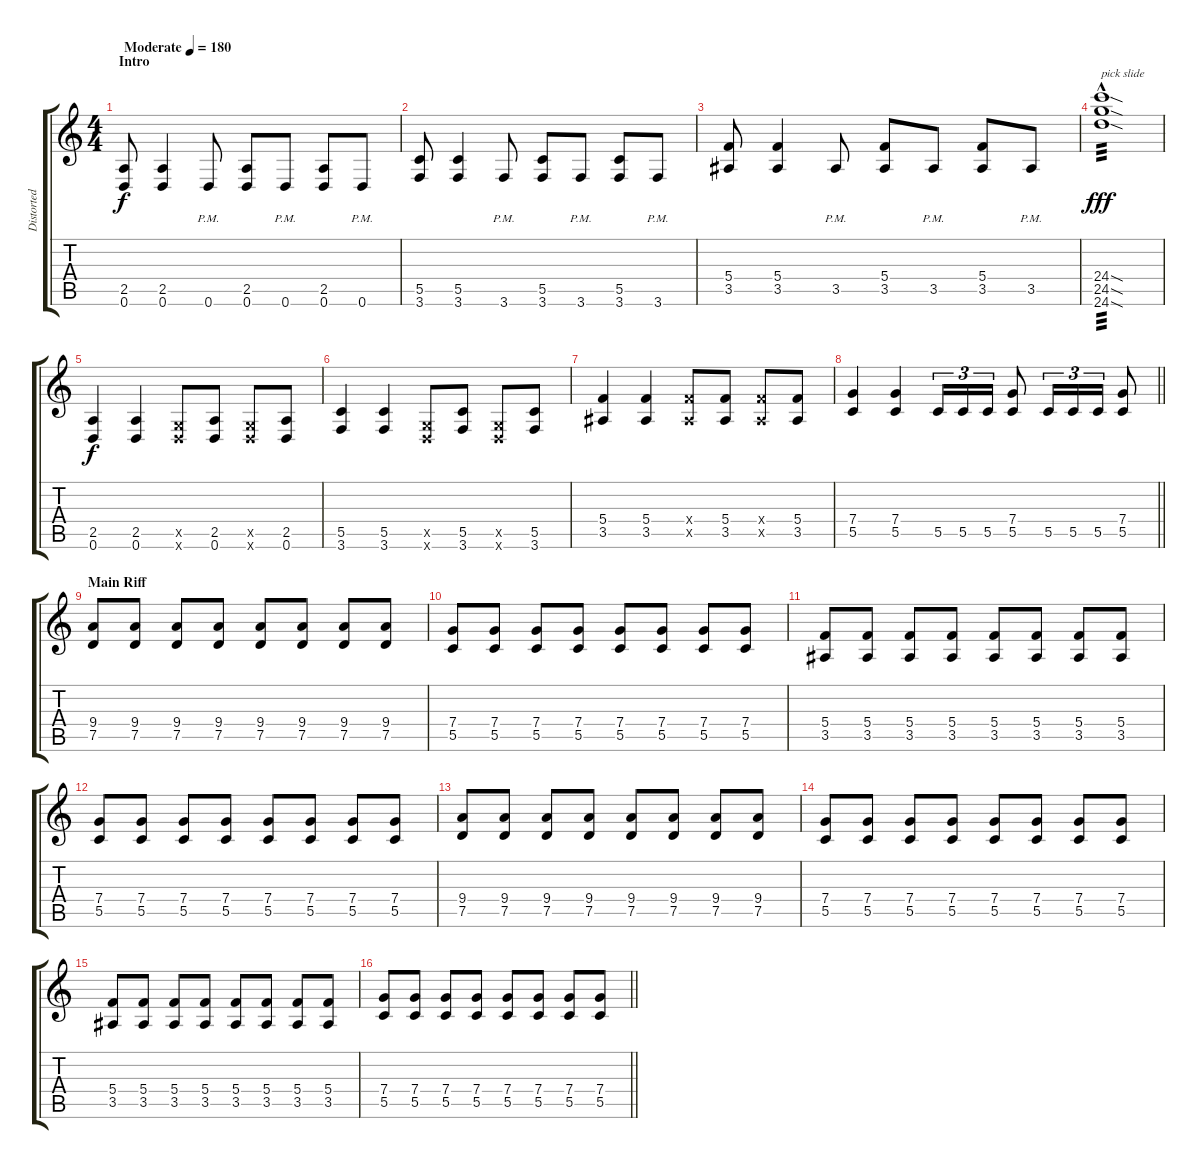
\track ("Distorted I" "Distorted ") {instrument distortionguitar}
\staff {score tabs}
\tuning (D4 A3 F3 C3 G2 D2) {hide}
\ts (4 4)
\section ("" "Intro")
\tempo (180 "Moderate")
\clef g2
\ks c
(2.5 0.6).8{dy f instrument distortionguitar} (2.5 0.6).4 0.6{pm}.8 (2.5 0.6).8 0.6{pm}.8 (2.5 0.6).8 0.6{pm}.8 |
(5.5 3.6).8 (5.5 3.6).4 3.6{pm}.8 (5.5 3.6).8 3.6{pm}.8 (5.5 3.6).8 3.6{pm}.8 |
(5.4 3.5).8 (5.4 3.5).4 3.5{pm}.8 (5.4 3.5).8 3.5{pm}.8 (5.4 3.5).8 3.5{pm}.8 |
(24.4{sod hac} 24.5{sod hac} 24.6{sod hac}).1{txt "pick slide" tp 3 dy fff volume 16 instrument guitarfretnoise} |
(2.5 0.6).4{dy f volume 13 instrument distortionguitar} (2.5 0.6).4 (0.5{x} 0.6{x}).8 (2.5 0.6).8 (0.5{x} 0.6{x}).8 (2.5 0.6).8 |
(5.5 3.6).4 (5.5 3.6).4 (0.5{x} 0.6{x}).8 (5.5 3.6).8 (0.5{x} 0.6{x}).8 (5.5 3.6).8 |
(5.4 3.5).4 (5.4 3.5).4 (5.4{x} 3.5{x}).8 (5.4 3.5).8 (5.4{x} 3.5{x}).8 (5.4 3.5).8 |
\barLineRight lightlight
(7.4 5.5).4 (7.4 5.5).4 5.5.16{tu (3 2)} 5.5.16{tu (3 2)} 5.5.16{tu (3 2)} (7.4 5.5).8 5.5.16{tu (3 2)} 5.5.16{tu (3 2)} 5.5.16{tu (3 2)} (7.4 5.5).8 |
\section ("" "Main Riff")
(9.4 7.5).8 (9.4 7.5).8 (9.4 7.5).8 (9.4 7.5).8 (9.4 7.5).8 (9.4 7.5).8 (9.4 7.5).8 (9.4 7.5).8 |
(7.4 5.5).8 (7.4 5.5).8 (7.4 5.5).8 (7.4 5.5).8 (7.4 5.5).8 (7.4 5.5).8 (7.4 5.5).8 (7.4 5.5).8 |
(5.4 3.5).8 (5.4 3.5).8 (5.4 3.5).8 (5.4 3.5).8 (5.4 3.5).8 (5.4 3.5).8 (5.4 3.5).8 (5.4 3.5).8 |
(7.4 5.5).8 (7.4 5.5).8 (7.4 5.5).8 (7.4 5.5).8 (7.4 5.5).8 (7.4 5.5).8 (7.4 5.5).8 (7.4 5.5).8 |
(9.4 7.5).8 (9.4 7.5).8 (9.4 7.5).8 (9.4 7.5).8 (9.4 7.5).8 (9.4 7.5).8 (9.4 7.5).8 (9.4 7.5).8 |
(7.4 5.5).8 (7.4 5.5).8 (7.4 5.5).8 (7.4 5.5).8 (7.4 5.5).8 (7.4 5.5).8 (7.4 5.5).8 (7.4 5.5).8 |
(5.4 3.5).8 (5.4 3.5).8 (5.4 3.5).8 (5.4 3.5).8 (5.4 3.5).8 (5.4 3.5).8 (5.4 3.5).8 (5.4 3.5).8 |
\barLineRight lightlight
(7.4 5.5).8 (7.4 5.5).8 (7.4 5.5).8 (7.4 5.5).8 (7.4 5.5).8 (7.4 5.5).8 (7.4 5.5).8 (7.4 5.5).8
